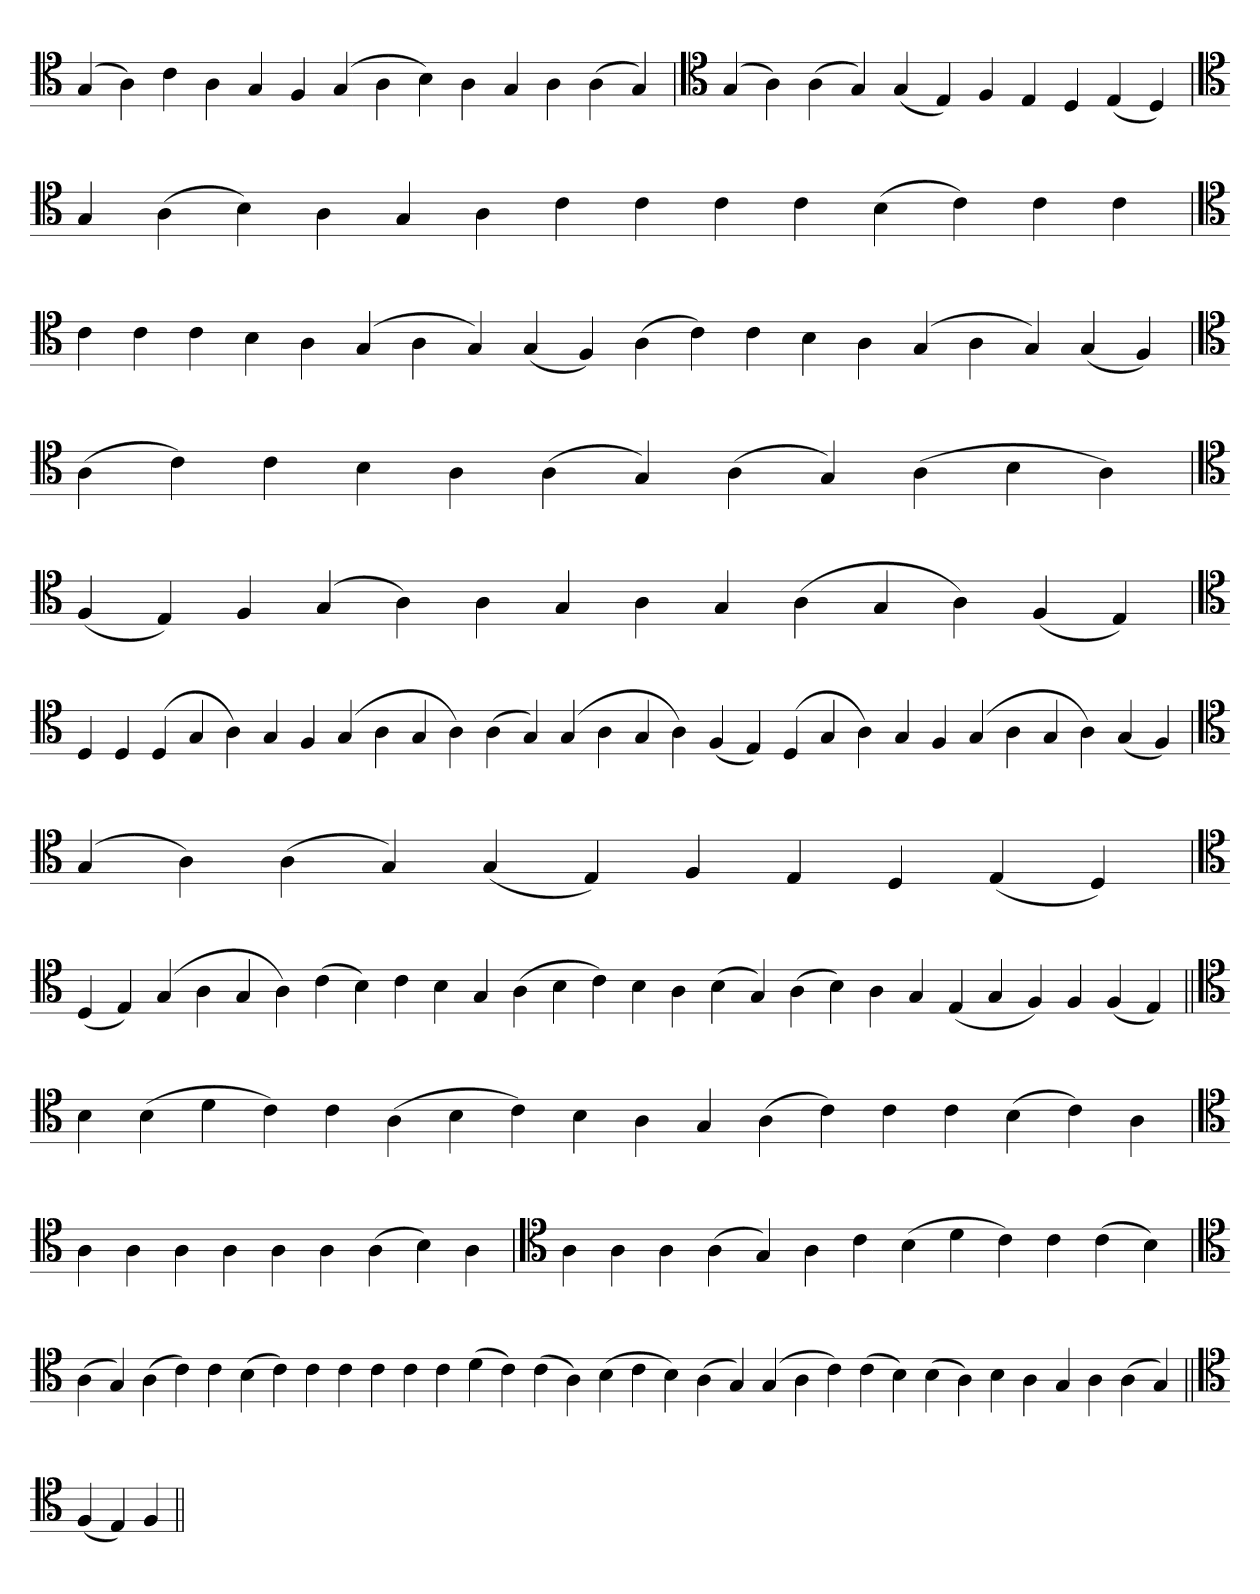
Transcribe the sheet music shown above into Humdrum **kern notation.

**kern
*part1
*staff1
*clefC4
=
(4G
4A)
4c
4A
4G
4F
(4G
4A
4B)
4A
4G
4A
(4A
4G)
='
*clefC4
(4G
4A)
(4A
4G)
(4G
4E)
4F
4E
4D
(4E
4D)
=
*clefC4
4G
(4A
4B)
4A
4G
4A
4c
4c
4c
4c
(4B
4c)
4c
4c
=`
*clefC4
4c
4c
4c
4B
4A
(4G
4A
4G)
(4G
4F)
(4A
4c)
4c
4B
4A
(4G
4A
4G)
(4G
4F)
='
*clefC4
(4A
4c)
4c
4B
4A
(4A
4G)
(4A
4G)
(4A
4B
4A)
=
*clefC4
(4F
4E)
4F
(4G
4A)
4A
4G
4A
4G
(4A
4G
4A)
(4F
4E)
='
*clefC4
4D
4D
(4D
4G
4A)
4G
4F
(4G
4A
4G
4A)
(4A
4G)
(4G
4A
4G
4A)
(4F
4E)
(4D
4G
4A)
4G
4F
(4G
4A
4G
4A)
(4G
4F)
='
*clefC4
(4G
4A)
(4A
4G)
(4G
4E)
4F
4E
4D
(4E
4D)
='
*clefC4
(4D
4E)
(4G
4A
4G
4A)
(4c
4B)
4c
4B
4G
(4A
4B
4c)
4B
4A
(4B
4G)
(4A
4B)
4A
4G
(4E
4G
4F)
4F
(4F
4E)
=||
*clefC4
4B
(4B
4d
4c)
4c
(4A
4B
4c)
4B
4A
4G
(4A
4c)
4c
4c
(4B
4c)
4A
=`
*clefC4
4A
4A
4A
4A
4A
4A
(4A
4B)
4A
=`
*clefC4
4A
4A
4A
(4A
4G)
4A
4c
(4B
4d
4c)
4c
(4c
4B)
='
*clefC4
(4A
4G)
(4A
4c)
4c
(4B
4c)
4c
4c
4c
4c
4c
(4d
4c)
(4c
4A)
(4B
4c
4B)
(4A
4G)
(4G
4A
4c)
(4c
4B)
(4B
4A)
4B
4A
4G
4A
(4A
4G)
=||
*clefC4
(4F
4E)
4F
=||
*-
